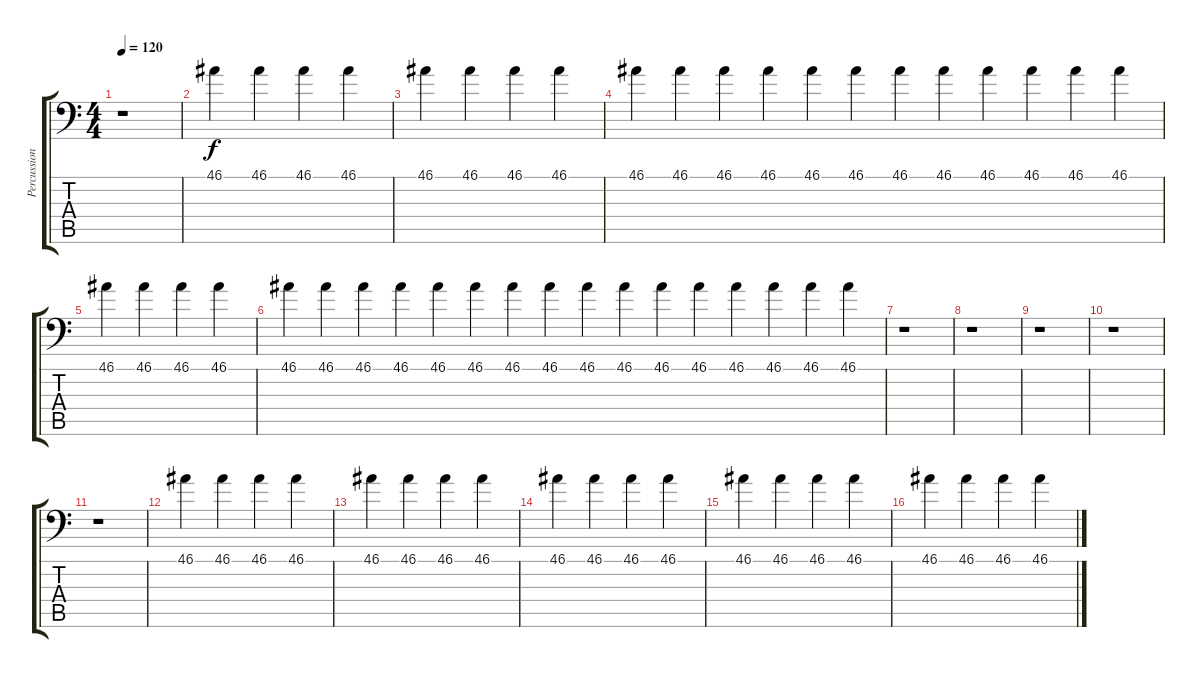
\track ("Percussioni" "Percussion") {instrument acousticgrandpiano}
\staff {score tabs}
\tuning (C-1 C-1 C-1 C-1 C-1 C-1) {hide}
\ts (4 4)
\tempo 120
\clef f4
\ks c
r.1{dy f} |
46.1.4 46.1.4 46.1.4 46.1.4 |
46.1.4 46.1.4 46.1.4 46.1.4 |
46.1.4 46.1.4 46.1.4 46.1.4 46.1.4 46.1.4 46.1.4 46.1.4 46.1.4 46.1.4 46.1.4 46.1.4 |
46.1.4 46.1.4 46.1.4 46.1.4 |
46.1.4 46.1.4 46.1.4 46.1.4 46.1.4 46.1.4 46.1.4 46.1.4 46.1.4 46.1.4 46.1.4 46.1.4 46.1.4 46.1.4 46.1.4 46.1.4 |
r.1 |
r.1 |
r.1 |
r.1 |
r.1 |
46.1.4 46.1.4 46.1.4 46.1.4 |
46.1.4 46.1.4 46.1.4 46.1.4 |
46.1.4 46.1.4 46.1.4 46.1.4 |
46.1.4 46.1.4 46.1.4 46.1.4 |
46.1.4 46.1.4 46.1.4 46.1.4
